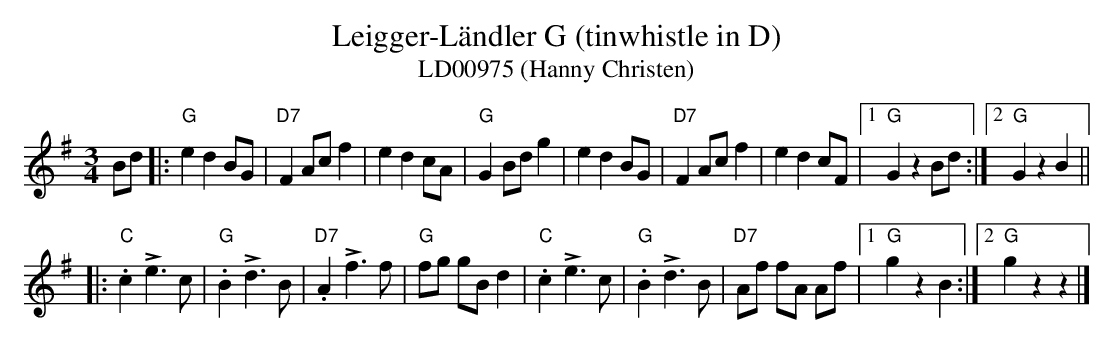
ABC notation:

X:1
T: Leigger-L\"andler G (tinwhistle in D)
T:LD00975 (Hanny Christen)
M:3/4
L:1/8
K:G %%MIDI gchordon
Bd |: "G"e2d2BG | "D7"F2Acf2 | e2d2cA | "G"G2Bdg2 | e2d2 BG | "D7"F2Acf2 | e2d2 cF |1 "G"G2z2Bd :|2 "G"G2z2B2 ||
|: [L:1/4] "C".c!>!e>c | "G".B!>!d>B | "D7".A!>!f>f | "G"f/g/ g/B/d | "C".c!>!e>c | "G".B!>!d>B | "D7"A/f/ f/A/ A/f/ |1 "G"gzB :|2 "G"gzz |]
